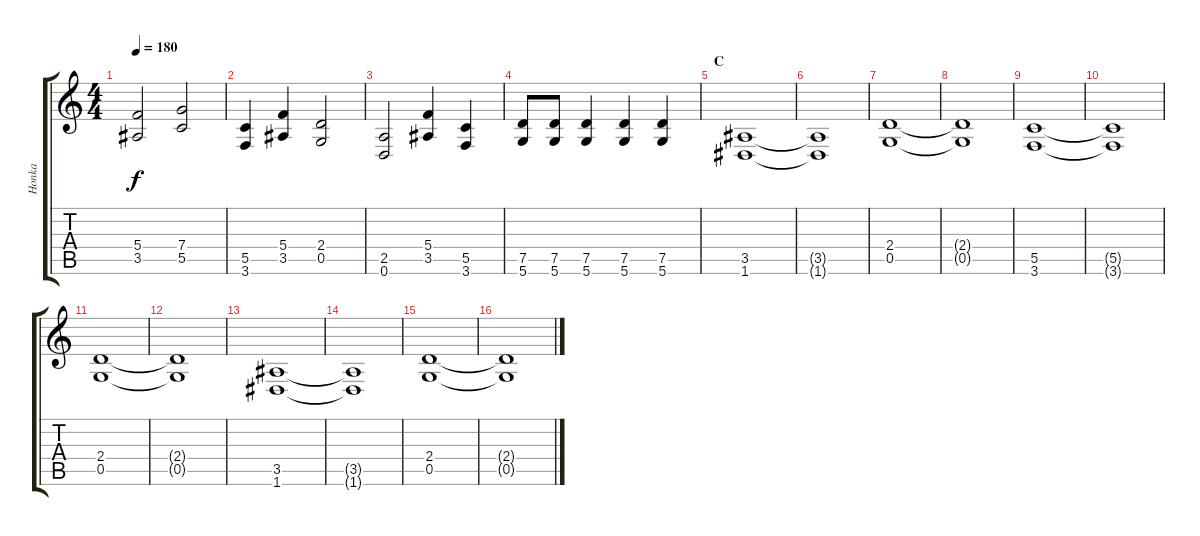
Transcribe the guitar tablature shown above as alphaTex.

\track ("Honka" "Honka") {instrument distortionguitar}
\staff {score tabs}
\tuning (D4 A3 F3 C3 G2 D2) {hide}
\ts (4 4)
\tempo 180
\clef g2
\ks c
(5.4 3.5).2{dy f} (7.4 5.5).2 |
(5.5 3.6).4 (5.4 3.5).4 (2.4 0.5).2 |
(2.5 0.6).2 (5.4 3.5).4 (5.5 3.6).4 |
(7.5 5.6).8 (7.5 5.6).8 (7.5 5.6).4 (7.5 5.6).4 (7.5 5.6).4 |
\section ("" "C")
(3.5 1.6).1 |
(3.5{t} 1.6{t}).1 |
(2.4 0.5).1 |
(2.4{t} 0.5{t}).1 |
(5.5 3.6).1 |
(5.5{t} 3.6{t}).1 |
(2.4 0.5).1 |
(2.4{t} 0.5{t}).1 |
(3.5 1.6).1 |
(3.5{t} 1.6{t}).1 |
(2.4 0.5).1 |
(2.4{t} 0.5{t}).1
